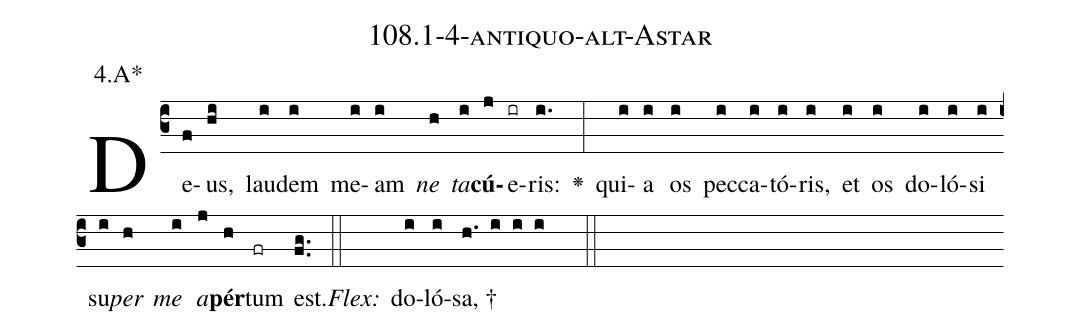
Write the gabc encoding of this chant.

name: 108.1-4-antiquo-alt-Astar;
annotation: 4.A*;
%%
(c3)De(f)us,(hi) lau(i)dem(i) me(i)am(i) <i>ne</i>(h) <i>ta</i>(i)<b>cú</b>(j)e(ir)ris:(i.) <v>\greheightstar</v>(:) qui(i)a(i) os(i) pec(i)ca(i)tó(i)ris,(i) et(i) os(i) do(i)ló(i)si(i) su(i)<i>per</i>(h) <i>me</i>(i) <i>a</i>(j)<b>pér</b>(h)tum(fr) est.(fg..) (::)
<i>Flex:</i>()  do(i)ló(i)sa, †(h. i i i  ::)

%E(i) u(h) o(i) u(j) a(h) e.(fg..) (::)
